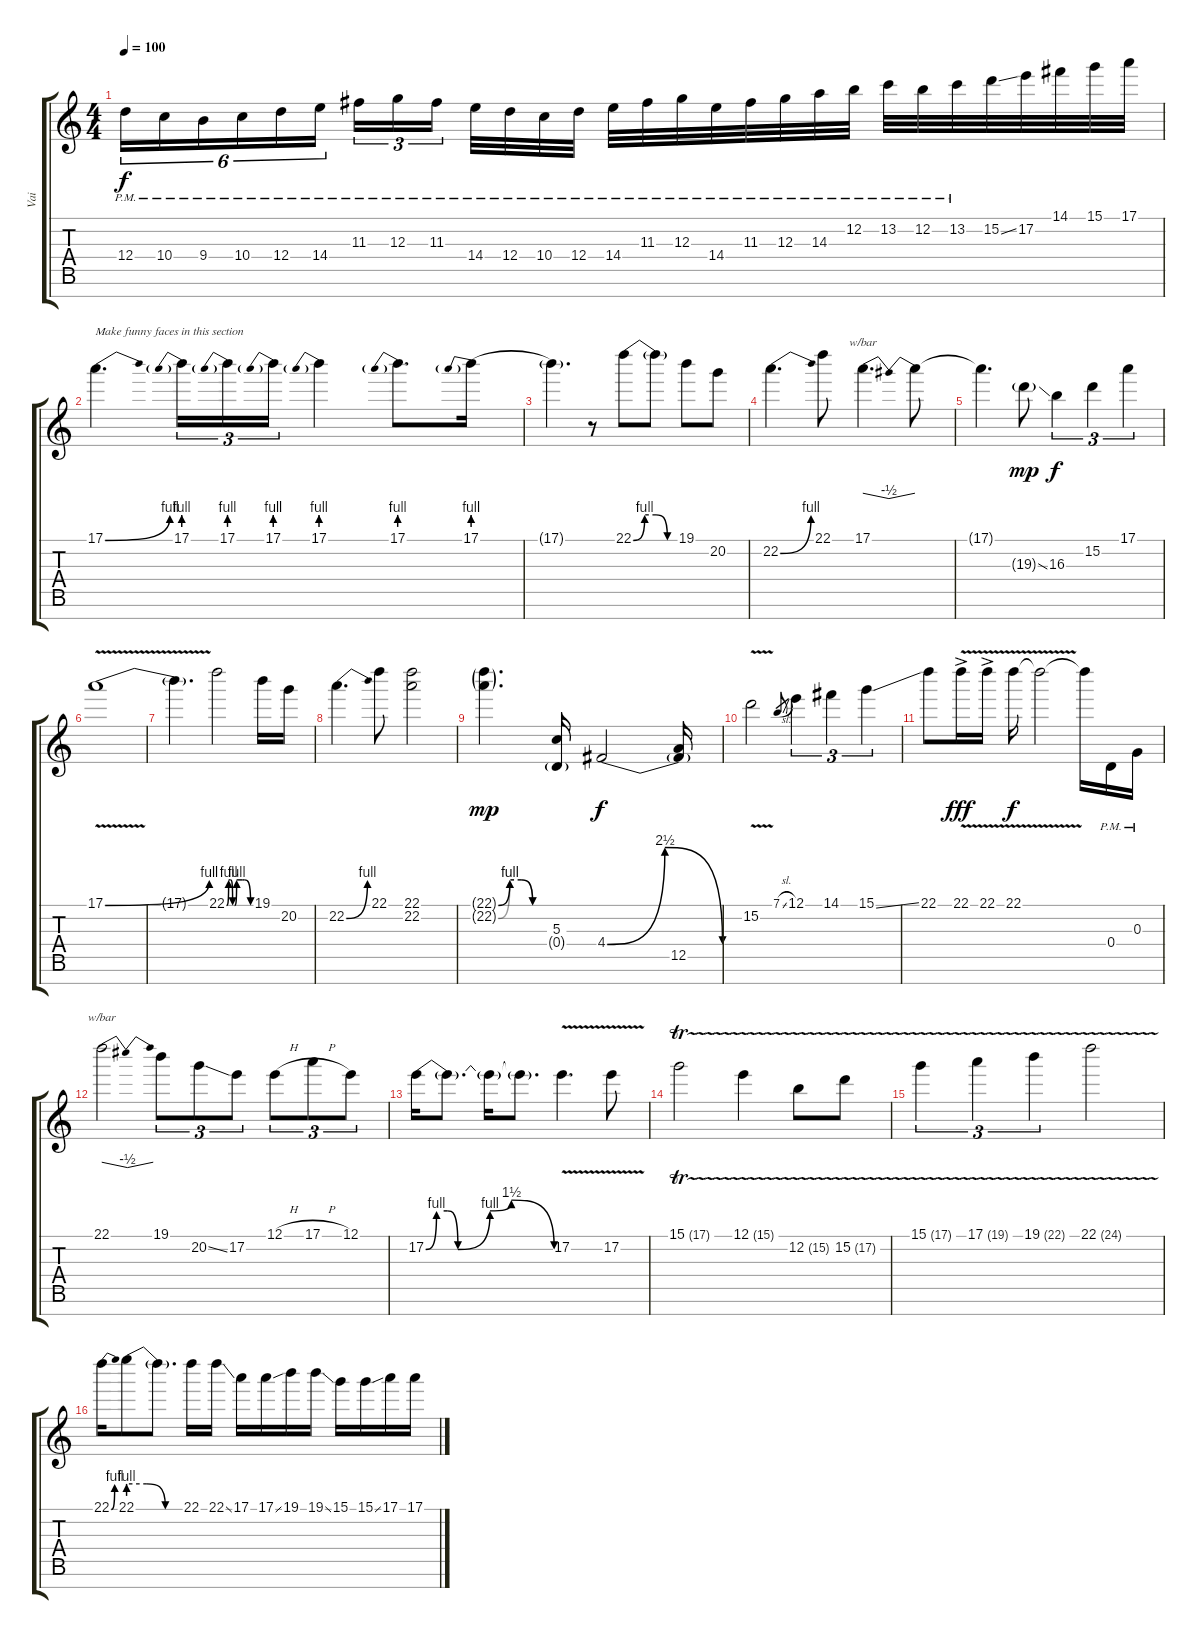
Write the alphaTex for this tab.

\track ("Vai" "Vai") {instrument overdrivenguitar}
\staff {score tabs}
\tuning (E4 B3 G3 D3 A2 E2 B1) {hide}
\ts (4 4)
\tempo 100
\clef g2
\ks c
12.4{pm}.16{tu (6 4) dy f} 10.4{pm}.16{tu (6 4)} 9.4{pm}.16{tu (6 4)} 10.4{pm}.16{tu (6 4)} 12.4{pm}.16{tu (6 4)} 14.4{pm}.16{tu (6 4)} 11.3{pm}.16{tu (3 2)} 12.3{pm}.16{tu (3 2)} 11.3{pm}.16{tu (3 2)} 14.4{pm}.32 12.4{pm}.32 10.4{pm}.32 12.4{pm}.32 14.4{pm}.32 11.3{pm}.32 12.3{pm}.32 14.4{pm}.32 11.3{pm}.32 12.3{pm}.32 14.3{pm}.32 12.2{pm}.32 13.2{pm}.32 12.2{pm}.32 13.2{pm}.32 15.2{ss}.32 17.2.32 14.1.32 15.1.32 17.1.32 |
17.1{be (bend 0 0 60 4)}.4{d txt "Make funny faces in this section"} 17.1{be (prebend 0 4 60 4)}.16{tu (3 2)} 17.1{be (prebend 0 4 60 4)}.16{tu (3 2)} 17.1{be (prebend 0 4 60 4)}.16{tu (3 2)} 17.1{be (prebend 0 4 60 4)}.4 17.1{be (prebend 0 4 60 4)}.8{d} 17.1{be (prebend 0 4 60 4)}.16 |
17.1{t}.4{d} r.8 22.1{be (custom 0 0 15 4 30 4 45 0 60 0)}.8 22.1{t}.8 19.1.8 20.2.8 |
22.2{be (bend 0 0 60 4)}.4{d} 22.1.8 17.1.4{d tbe (dip default 0 0 30 -2 60 0)} 17.1{t}.8 |
17.1{t}.4{d} 19.3{ss g}.8{dy mp} 16.3.4{tu (3 2) dy f} 15.2.4{tu (3 2)} 17.1.4{tu (3 2)} |
17.1{be (bend 0 0 60 4) v}.1 |
17.1{t}.4{d} 22.1{be (custom 0 0 5 4 10 4 15 0 20 0 20 0 25 4 40 4 45 4 60 0)}.2 19.1.16 20.2.16 |
22.2{be (bend 0 0 60 4)}.4{d} 22.1.8 (22.1 22.2).2 |
(22.1{be (custom 0 0 15 4 30 4 45 0 60 0) g} 22.2{be (custom 0 0 15 4 30 4 45 0 60 0) g}).4{d dy mp} (5.3 0.4{g}).16 4.4{be (bendrelease 0 0 5 10 15 10 60 0)}.2{dy f} (4.4{t} 12.5).16 |
15.2{v}.2 7.1{sl}.8{gr} 12.1.4{tu (3 2)} 14.1.4{tu (3 2)} 15.1{ss}.4{tu (3 2)} |
22.1.8 22.1{v ac}.16{dy fff} 22.1{v ac}.16 22.1{v}.16{dy f} 22.1{t}.2 22.1{t}.16 0.4{pm}.16 0.3{pm}.16 |
22.1.2{tbe (dip default 0 0 30 -2 60 0)} 19.1.8{tu (3 2)} 20.2{ss}.8{tu (3 2)} 17.2.8{tu (3 2)} 12.1{h}.8{tu (3 2)} 17.1{h}.8{tu (3 2)} 12.1.8{tu (3 2)} |
17.2{be (custom 0 0 5 4 10 4 15 0 30 4 40 6 60 0)}.16 17.2{t}.8{d} 17.2{t}.16 17.2{t}.8{d} 17.2{v}.4{d} 17.2{v}.8 |
15.1{tr (17 32)}.2 12.1{tr (15 32)}.4 12.2{tr (15 32)}.8 15.2{tr (17 32)}.8 |
15.1{tr (17 32)}.4{tu (3 2)} 17.1{tr (19 32)}.4{tu (3 2)} 19.1{tr (22 32)}.4{tu (3 2)} 22.1{tr (24 32)}.2 |
22.1{be (bend 0 0 60 4)}.16 22.1{be (custom 0 4 20 4 40 0 60 0)}.8 22.1{t}.8{d} 22.1.16 22.1{ss}.16 17.1.16 17.1{ss}.16 19.1.16 19.1{ss}.16 15.1.16 15.1{ss}.16 17.1.16 17.1{ss}.16
